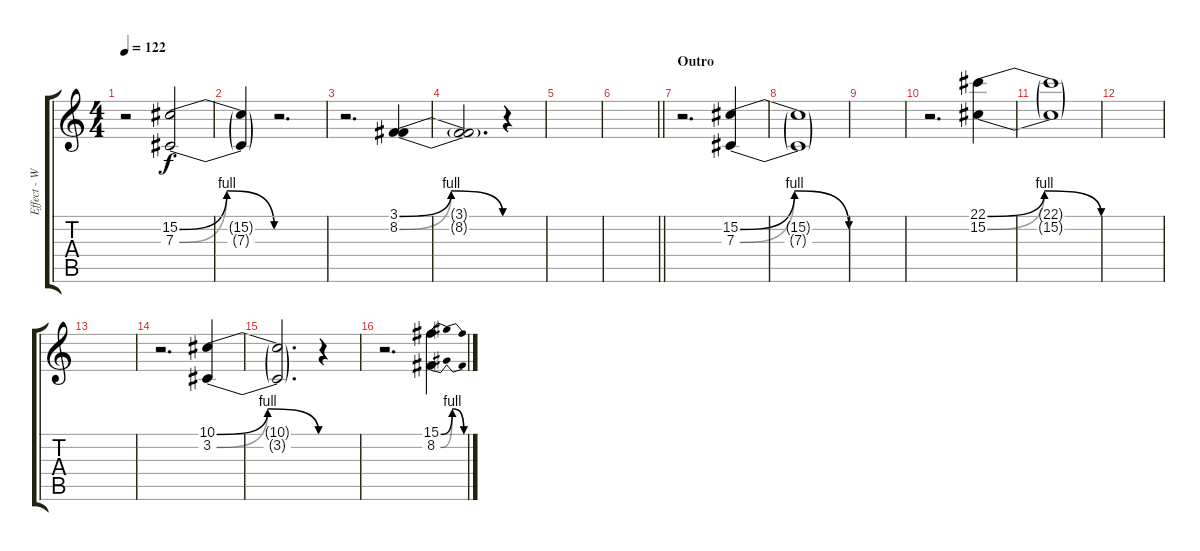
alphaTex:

\track ("Effect - Whales" "Effect - W") {instrument fx6goblins}
\staff {score tabs}
\tuning (Eb4 Bb3 Gb3 Db3 Ab2 Eb2) {hide}
\ts (4 4)
\tempo 122
\clef g2
\ks c
r.2{dy f} (15.2{be (bendrelease 0 0 20 4 40 4 60 0)} 7.3{be (bendrelease 0 0 20 4 40 4 60 0)}).2 |
(15.2{t} 7.3{t}).4 r.2{d} |
r.2{d} (3.1{be (bendrelease 0 0 20 4 40 4 60 0)} 8.2{be (bendrelease 0 0 20 4 40 4 60 0)}).4 |
(3.1{t} 8.2{t}).2{d} r.4 |
|
\barLineRight lightlight
|
\section ("" "Outro")
r.2{d} (15.2{be (bendrelease 0 0 20 4 40 4 60 0)} 7.3{be (bendrelease 0 0 20 4 40 4 60 0)}).4 |
(15.2{t} 7.3{t}).1 |
|
r.2{d} (22.1{be (bendrelease 0 0 20 4 40 4 60 0)} 15.2{be (bendrelease 0 0 20 4 40 4 60 0)}).4 |
(22.1{t} 15.2{t}).1 |
|
|
r.2{d} (10.1{be (bendrelease 0 0 20 4 40 4 60 0)} 3.2{be (bendrelease 0 0 20 4 40 4 60 0)}).4 |
(10.1{t} 3.2{t}).2{d} r.4 |
r.2{d} (15.1{be (bendrelease 0 0 10 4 30 4 60 0)} 8.2{be (bendrelease 0 0 10 4 30 4 60 0)}).4
